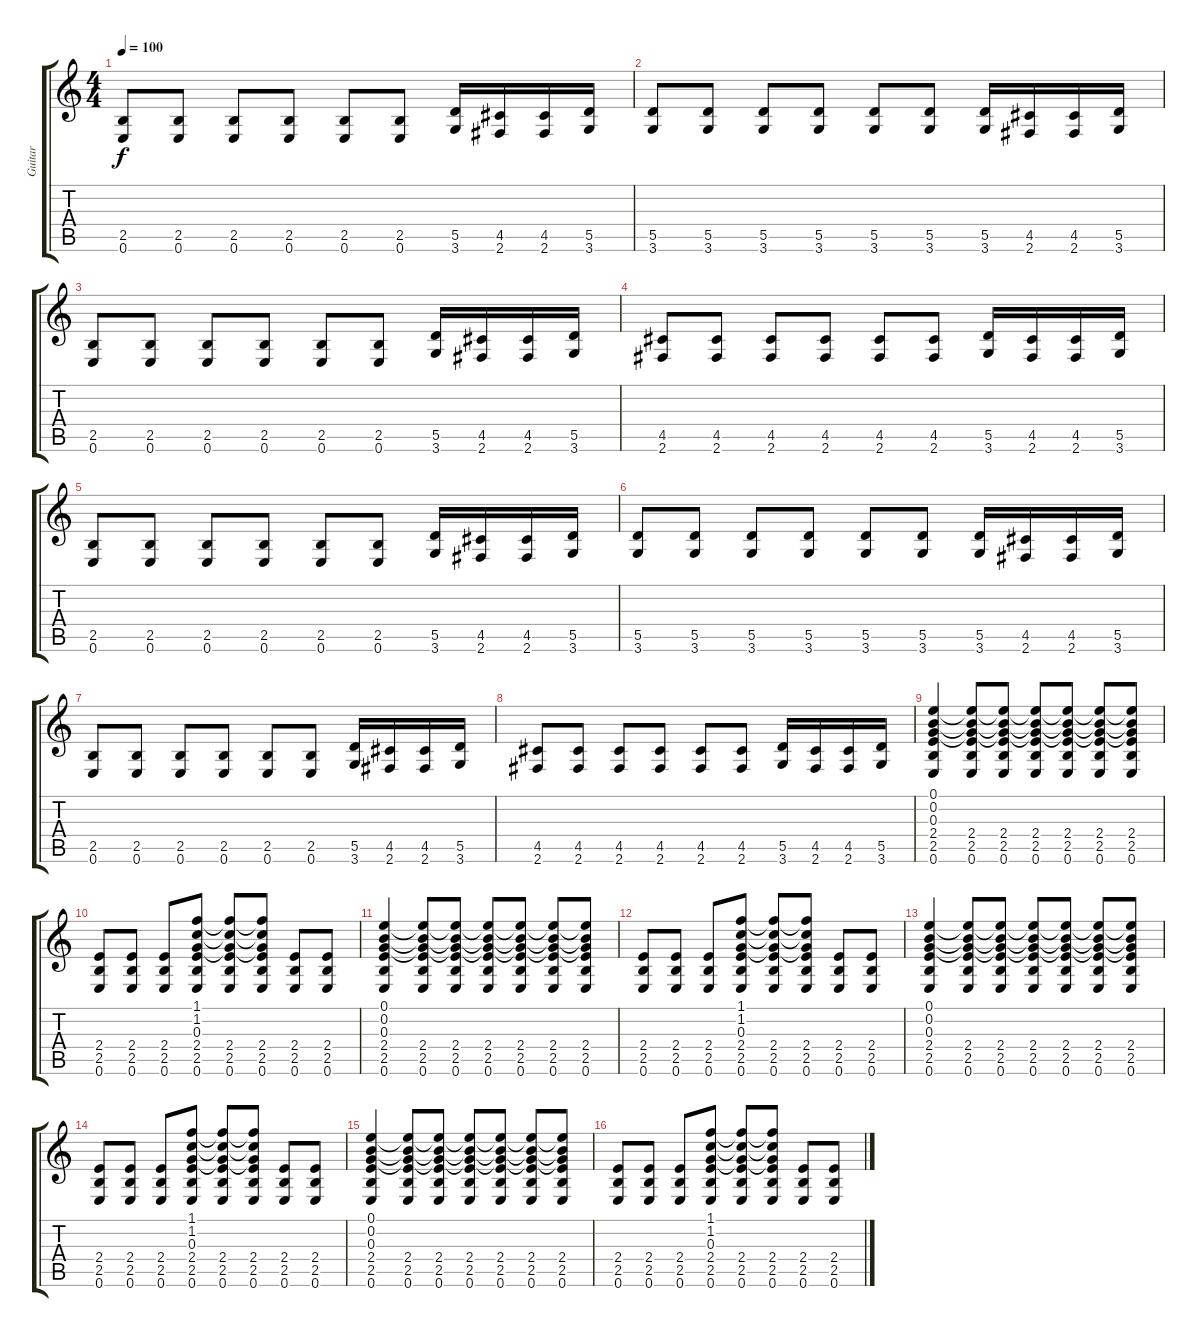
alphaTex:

\track ("Guitar" "Guitar") {instrument distortionguitar}
\staff {score tabs}
\tuning (E4 B3 G3 D3 A2 E2) {hide}
\ts (4 4)
\tempo 100
\clef g2
\ks c
(2.5 0.6).8{dy f} (2.5 0.6).8 (2.5 0.6).8 (2.5 0.6).8 (2.5 0.6).8 (2.5 0.6).8 (5.5 3.6).16 (4.5 2.6).16 (4.5 2.6).16 (5.5 3.6).16 |
(5.5 3.6).8 (5.5 3.6).8 (5.5 3.6).8 (5.5 3.6).8 (5.5 3.6).8 (5.5 3.6).8 (5.5 3.6).16 (4.5 2.6).16 (4.5 2.6).16 (5.5 3.6).16 |
(2.5 0.6).8 (2.5 0.6).8 (2.5 0.6).8 (2.5 0.6).8 (2.5 0.6).8 (2.5 0.6).8 (5.5 3.6).16 (4.5 2.6).16 (4.5 2.6).16 (5.5 3.6).16 |
(4.5 2.6).8 (4.5 2.6).8 (4.5 2.6).8 (4.5 2.6).8 (4.5 2.6).8 (4.5 2.6).8 (5.5 3.6).16 (4.5 2.6).16 (4.5 2.6).16 (5.5 3.6).16 |
(2.5 0.6).8 (2.5 0.6).8 (2.5 0.6).8 (2.5 0.6).8 (2.5 0.6).8 (2.5 0.6).8 (5.5 3.6).16 (4.5 2.6).16 (4.5 2.6).16 (5.5 3.6).16 |
(5.5 3.6).8 (5.5 3.6).8 (5.5 3.6).8 (5.5 3.6).8 (5.5 3.6).8 (5.5 3.6).8 (5.5 3.6).16 (4.5 2.6).16 (4.5 2.6).16 (5.5 3.6).16 |
(2.5 0.6).8 (2.5 0.6).8 (2.5 0.6).8 (2.5 0.6).8 (2.5 0.6).8 (2.5 0.6).8 (5.5 3.6).16 (4.5 2.6).16 (4.5 2.6).16 (5.5 3.6).16 |
(4.5 2.6).8 (4.5 2.6).8 (4.5 2.6).8 (4.5 2.6).8 (4.5 2.6).8 (4.5 2.6).8 (5.5 3.6).16 (4.5 2.6).16 (4.5 2.6).16 (5.5 3.6).16 |
(0.1 0.2 0.3 2.4 2.5 0.6).4 (0.1{t} 0.2{t} 0.3{t} 2.4 2.5 0.6).8 (0.1{t} 0.2{t} 0.3{t} 2.4 2.5 0.6).8 (0.1{t} 0.2{t} 0.3{t} 2.4 2.5 0.6).8 (0.1{t} 0.2{t} 0.3{t} 2.4 2.5 0.6).8 (0.1{t} 0.2{t} 0.3{t} 2.4 2.5 0.6).8 (0.1{t} 0.2{t} 0.3{t} 2.4 2.5 0.6).8 |
(2.4 2.5 0.6).8 (2.4 2.5 0.6).8 (2.4 2.5 0.6).8 (1.1 1.2 0.3 2.4 2.5 0.6).8 (1.1{t} 1.2{t} 0.3{t} 2.4 2.5 0.6).8 (1.1{t} 1.2{t} 0.3{t} 2.4 2.5 0.6).8 (2.4 2.5 0.6).8 (2.4 2.5 0.6).8 |
(0.1 0.2 0.3 2.4 2.5 0.6).4 (0.1{t} 0.2{t} 0.3{t} 2.4 2.5 0.6).8 (0.1{t} 0.2{t} 0.3{t} 2.4 2.5 0.6).8 (0.1{t} 0.2{t} 0.3{t} 2.4 2.5 0.6).8 (0.1{t} 0.2{t} 0.3{t} 2.4 2.5 0.6).8 (0.1{t} 0.2{t} 0.3{t} 2.4 2.5 0.6).8 (0.1{t} 0.2{t} 0.3{t} 2.4 2.5 0.6).8 |
(2.4 2.5 0.6).8 (2.4 2.5 0.6).8 (2.4 2.5 0.6).8 (1.1 1.2 0.3 2.4 2.5 0.6).8 (1.1{t} 1.2{t} 0.3{t} 2.4 2.5 0.6).8 (1.1{t} 1.2{t} 0.3{t} 2.4 2.5 0.6).8 (2.4 2.5 0.6).8 (2.4 2.5 0.6).8 |
(0.1 0.2 0.3 2.4 2.5 0.6).4 (0.1{t} 0.2{t} 0.3{t} 2.4 2.5 0.6).8 (0.1{t} 0.2{t} 0.3{t} 2.4 2.5 0.6).8 (0.1{t} 0.2{t} 0.3{t} 2.4 2.5 0.6).8 (0.1{t} 0.2{t} 0.3{t} 2.4 2.5 0.6).8 (0.1{t} 0.2{t} 0.3{t} 2.4 2.5 0.6).8 (0.1{t} 0.2{t} 0.3{t} 2.4 2.5 0.6).8 |
(2.4 2.5 0.6).8 (2.4 2.5 0.6).8 (2.4 2.5 0.6).8 (1.1 1.2 0.3 2.4 2.5 0.6).8 (1.1{t} 1.2{t} 0.3{t} 2.4 2.5 0.6).8 (1.1{t} 1.2{t} 0.3{t} 2.4 2.5 0.6).8 (2.4 2.5 0.6).8 (2.4 2.5 0.6).8 |
(0.1 0.2 0.3 2.4 2.5 0.6).4 (0.1{t} 0.2{t} 0.3{t} 2.4 2.5 0.6).8 (0.1{t} 0.2{t} 0.3{t} 2.4 2.5 0.6).8 (0.1{t} 0.2{t} 0.3{t} 2.4 2.5 0.6).8 (0.1{t} 0.2{t} 0.3{t} 2.4 2.5 0.6).8 (0.1{t} 0.2{t} 0.3{t} 2.4 2.5 0.6).8 (0.1{t} 0.2{t} 0.3{t} 2.4 2.5 0.6).8 |
(2.4 2.5 0.6).8 (2.4 2.5 0.6).8 (2.4 2.5 0.6).8 (1.1 1.2 0.3 2.4 2.5 0.6).8 (1.1{t} 1.2{t} 0.3{t} 2.4 2.5 0.6).8 (1.1{t} 1.2{t} 0.3{t} 2.4 2.5 0.6).8 (2.4 2.5 0.6).8 (2.4 2.5 0.6).8
